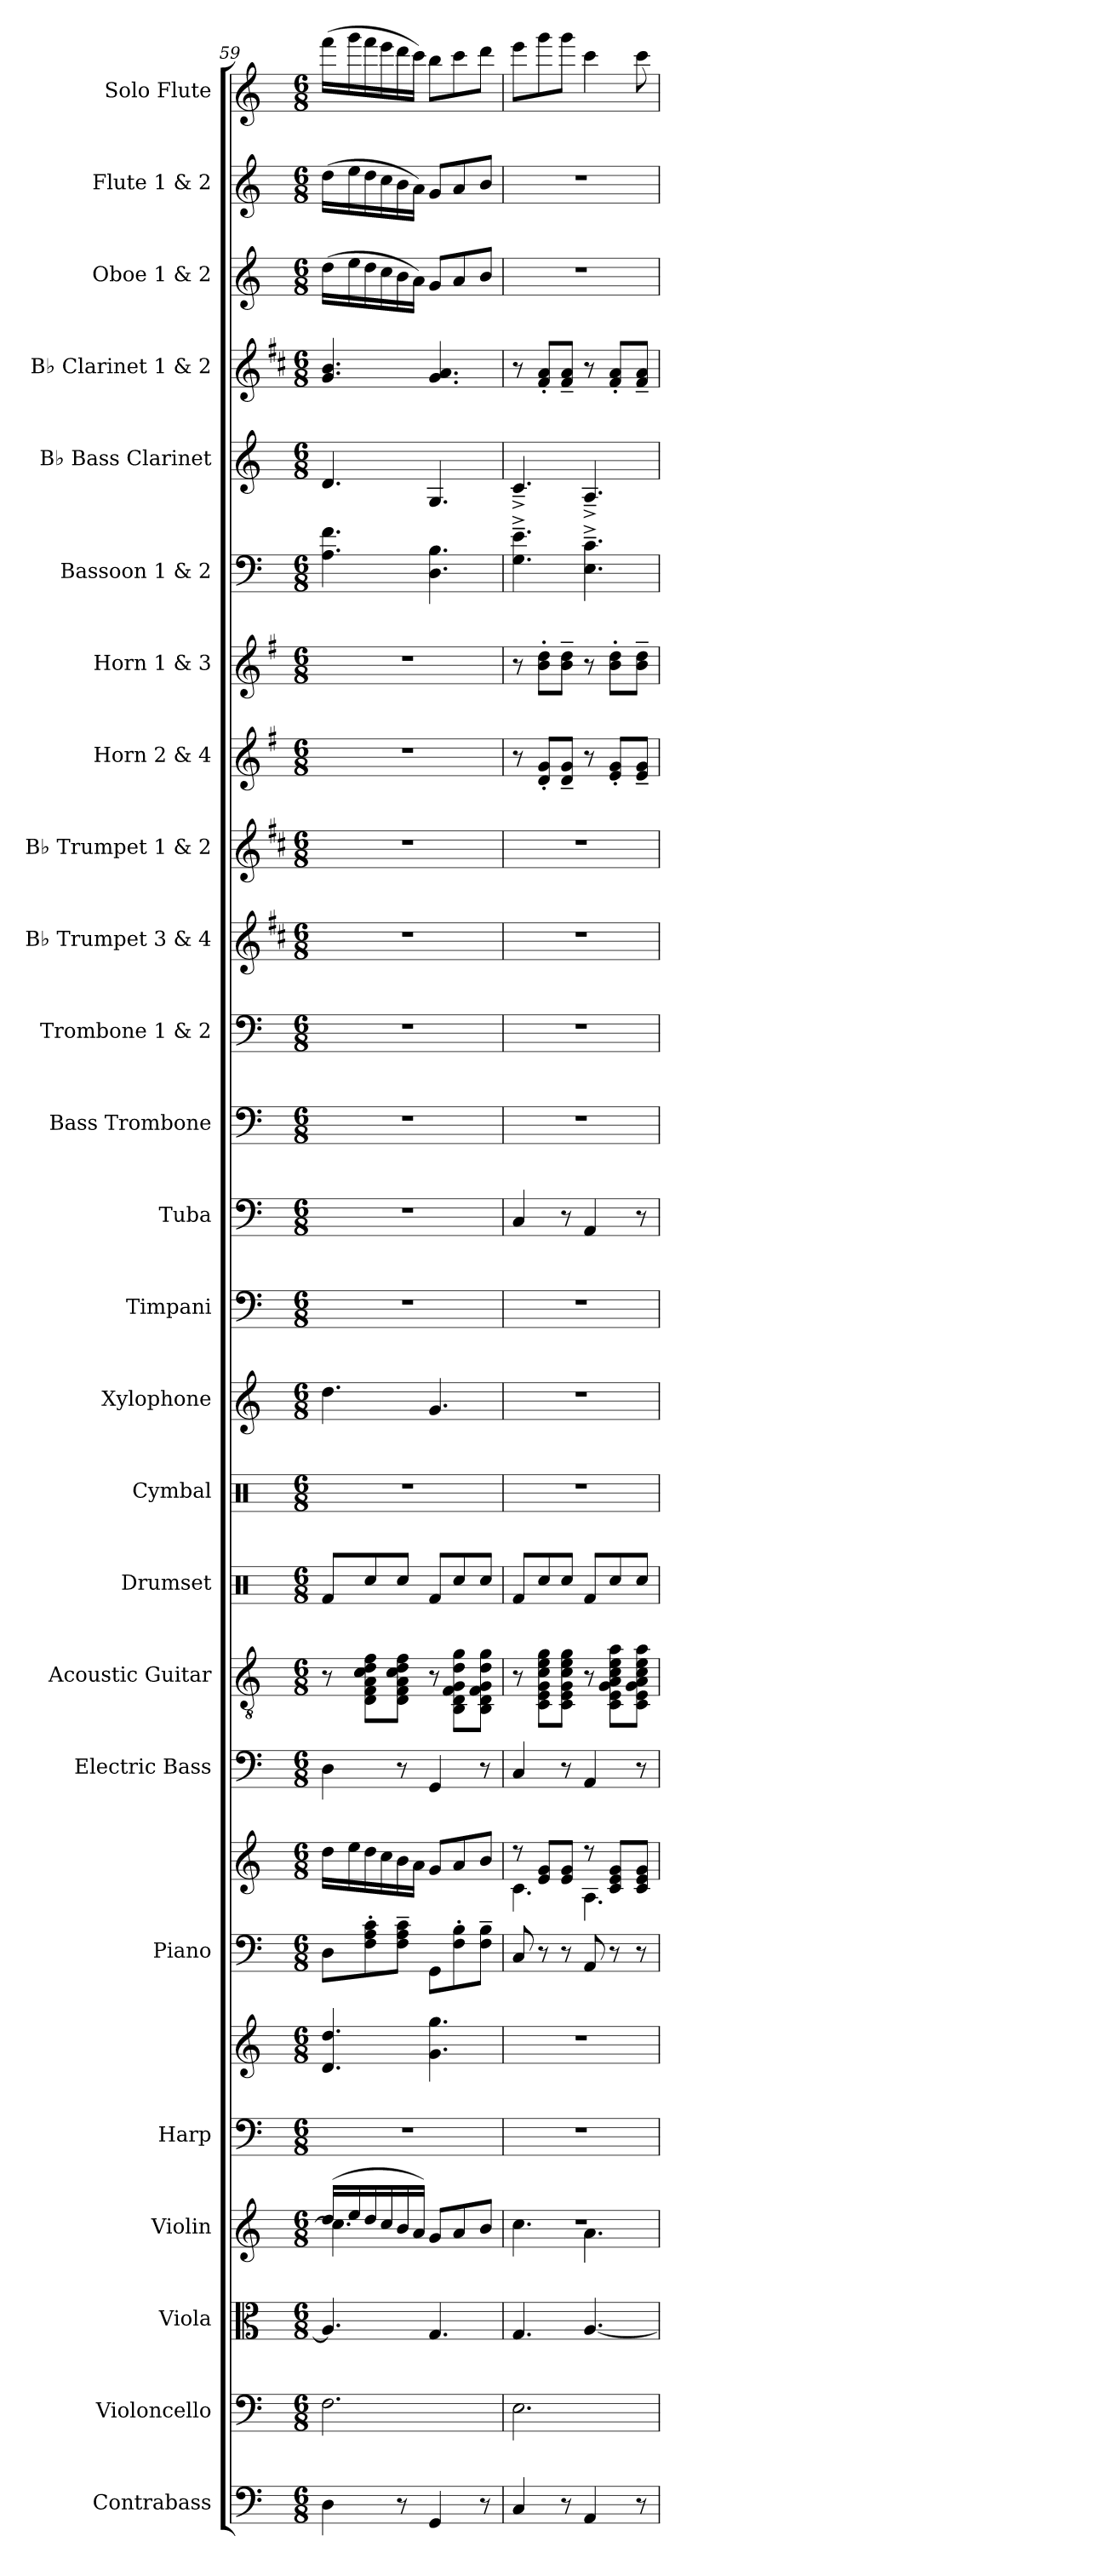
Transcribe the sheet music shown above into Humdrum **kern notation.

**kern	**kern	**kern	**kern	**kern	**kern	**kern	**kern	**kern	**kern	**kern	**kern	**kern	**kern	**kern	**kern	**kern	**kern	**kern	**kern	**kern	**kern	**kern	**kern	**kern	**kern	**kern
*part25	*part24	*part23	*part22	*part21	*part21	*part20	*part20	*part19	*part18	*part17	*part16	*part15	*part14	*part13	*part12	*part11	*part10	*part9	*part8	*part7	*part6	*part5	*part4	*part3	*part2	*part1
*staff27	*staff26	*staff25	*staff24	*staff23	*staff22	*staff21	*staff20	*staff19	*staff18	*staff17	*staff16	*staff15	*staff14	*staff13	*staff12	*staff11	*staff10	*staff9	*staff8	*staff7	*staff6	*staff5	*staff4	*staff3	*staff2	*staff1
*I"Contrabass	*I"Violoncello	*I"Viola	*I"Violin	*I"Harp	*	*I"Piano	*	*I"Electric Bass	*I"Acoustic Guitar	*I"Drumset	*I"Cymbal	*I"Xylophone	*I"Timpani	*I"Tuba	*I"Bass Trombone	*I"Trombone 1 &amp; 2	*I"B♭ Trumpet 3 &amp; 4	*I"B♭ Trumpet 1 &amp; 2	*I"Horn 2 &amp; 4	*I"Horn 1 &amp; 3	*I"Bassoon 1 &amp; 2	*I"B♭ Bass Clarinet	*I"B♭ Clarinet 1 &amp; 2	*I"Oboe 1 &amp; 2	*I"Flute 1 &amp; 2	*I"Solo Flute
*I'Cb.	*I'Vc.	*I'Vla.	*I'Vln.	*I'Hrp.	*	*I'Pno.	*	*I'El. B.	*I'Guit.	*I'D. Set	*I'Cym.	*I'Xyl.	*I'Timp.	*I'Tba.	*I'B. Tbn.	*I'Tbn. 1, 2	*I'B♭ Tpt. 3, 4	*I'B♭ Tpt. 1, 2	*I'Hn. 2, 4	*I'Hn. 1, 3	*I'Bsn. 1, 2	*I'B♭ B. Cl.	*I'B♭ Cl. 1, 2	*I'Ob. 1, 2	*I'Fl. 1, 2	*I'Solo
*clefF4	*clefF4	*clefC3	*clefG2	*clefF4	*clefG2	*clefF4	*clefG2	*clefF4	*clefGv2	*clefX	*clefX	*clefG2	*clefF4	*clefF4	*clefF4	*clefF4	*clefG2	*clefG2	*clefG2	*clefG2	*clefF4	*clefG2	*clefG2	*clefG2	*clefG2	*clefG2
*ITrd7c12	*	*	*	*	*	*	*	*ITrd7c12	*	*	*	*ITrd-14c-24	*	*	*	*	*ITrd1c2	*ITrd1c2	*ITrd4c7	*ITrd4c7	*	*ITrd8c14	*ITrd1c2	*	*	*
*k[]	*k[]	*k[]	*k[]	*k[]	*k[]	*k[]	*k[]	*k[]	*k[]	*k[]	*k[]	*k[]	*k[]	*k[]	*k[]	*k[]	*k[]	*k[]	*k[]	*k[]	*k[]	*k[]	*k[]	*k[]	*k[]	*k[]
*M6/8	*M6/8	*M6/8	*M6/8	*M6/8	*M6/8	*M6/8	*M6/8	*M6/8	*M6/8	*M6/8	*M6/8	*M6/8	*M6/8	*M6/8	*M6/8	*M6/8	*M6/8	*M6/8	*M6/8	*M6/8	*M6/8	*M6/8	*M6/8	*M6/8	*M6/8	*M6/8
=59	=59	=59	=59	=59	=59	=59	=59	=59	=59	=59	=59	=59	=59	=59	=59	=59	=59	=59	=59	=59	=59	=59	=59	=59	=59	=59
*	*	*	*^	*	*	*	*	*	*	*	*	*	*	*	*	*	*	*	*	*	*	*	*	*	*	*
4DD\	2.F\	4.A/]	(>16dd/LL	4.cc\]	2.r	4.d/ 4.dd/	8D\L	16dd\LL	4DD\	8r	8Rf/L	2.r	4.dddd\	2.r	2.r	2.r	2.r	2.r	2.r	2.r	2.r	4.A\ 4.f\	4.D/	4.f/ 4.a/	(>16dd\LL	(>16dd\LL	(>16fff\LL
.	.	.	16ee/	.	.	.	.	16ee\	.	.	.	.	.	.	.	.	.	.	.	.	.	.	.	.	16ee\	16ee\	16ggg\
.	.	.	16dd/	.	.	.	8F\' 8A\' 8c\'	16dd\	.	8D\ 8F\ 8A\ 8c\ 8d\ 8f\L	8Rcc/	.	.	.	.	.	.	.	.	.	.	.	.	.	16dd\	16dd\	16fff\
.	.	.	16cc/	.	.	.	.	16cc\	.	.	.	.	.	.	.	.	.	.	.	.	.	.	.	.	16cc\	16cc\	16eee\
8r	.	.	16b/	.	.	.	8F\~ 8A\~ 8c\~J	16b\	8r	8D\ 8F\ 8A\ 8c\ 8d\ 8f\J	8Rcc/J	.	.	.	.	.	.	.	.	.	.	.	.	.	16b\	16b\	16ddd\
.	.	.	16a/JJ)	.	.	.	.	16a\JJ	.	.	.	.	.	.	.	.	.	.	.	.	.	.	.	.	16a\JJ)	16a\JJ)	16ccc\JJ)
4GGG/	.	4.G/	8g/L	4.ryy	.	4.g\ 4.gg\	8GG\L	8g/L	4GGG/	8r	8Rf/L	.	4.ggg/	.	.	.	.	.	.	.	.	4.D\ 4.B\	4.GG/	4.f/ 4.g/	8g/L	8g/L	8bb\L
.	.	.	8a/	.	.	.	8F\' 8B\'	8a/	.	8BB\ 8D\ 8F\ 8G\ 8d\ 8g\L	8Rcc/	.	.	.	.	.	.	.	.	.	.	.	.	.	8a/	8a/	8ccc\
8r	.	.	8b/J	.	.	.	8F\~ 8B\~J	8b/J	8r	8BB\ 8D\ 8F\ 8G\ 8d\ 8g\J	8Rcc/J	.	.	.	.	.	.	.	.	.	.	.	.	.	8b/J	8b/J	8ddd\J
=60	=60	=60	=60	=60	=60	=60	=60	=60	=60	=60	=60	=60	=60	=60	=60	=60	=60	=60	=60	=60	=60	=60	=60	=60	=60	=60	=60
*	*	*	*	*	*	*	*	*^	*	*	*	*	*	*	*	*	*	*	*	*	*	*	*	*	*	*	*
4CC/	2.E\	4.G/	2.rdd	4.cc\	2.r	2.r	8C/	8r	4.c\	4CC/	8r	8Rf/L	2.r	2.r	2.r	4C/	2.r	2.r	2.r	2.r	8r	8r	4.G\~^ 4.e\~^	4.C~^/	8r	2.r	2.r	8eee\L
.	.	.	.	.	.	.	8r	8e/ 8g/L	.	.	8C\ 8E\ 8G\ 8c\ 8e\ 8g\L	8Rcc/	.	.	.	.	.	.	.	.	8G/' 8c/'L	8e\' 8g\'L	.	.	8e/' 8g/'L	.	.	8ggg\
8r	.	.	.	.	.	.	8r	8e/ 8g/J	.	8r	8C\ 8E\ 8G\ 8c\ 8e\ 8g\J	8Rcc/J	.	.	.	8r	.	.	.	.	8G/~ 8c/~J	8e\~ 8g\~J	.	.	8e/~ 8g/~J	.	.	8ggg\J
4AAA/	.	[4.A/	.	4.a\	.	.	8AA/	8r	4.A\	4AAA/	8r	8Rf/L	.	.	.	4AA/	.	.	.	.	8r	8r	4.E\~^ 4.c\~^	4.AA~^/	8r	.	.	4ccc\
.	.	.	.	.	.	.	8r	8c/ 8e/ 8g/L	.	.	8C\ 8E\ 8G\ 8A\ 8c\ 8e\ 8a\L	8Rcc/	.	.	.	.	.	.	.	.	8A/' 8c/'L	8e\' 8g\'L	.	.	8e/' 8g/'L	.	.	.
8r	.	.	.	.	.	.	8r	8c/ 8e/ 8g/J	.	8r	8C\ 8E\ 8G\ 8A\ 8c\ 8e\ 8a\J	8Rcc/J	.	.	.	8r	.	.	.	.	8A/~ 8c/~J	8e\~ 8g\~J	.	.	8e/~ 8g/~J	.	.	8ccc\
*	*	*	*v	*v	*	*	*	*v	*v	*	*	*	*	*	*	*	*	*	*	*	*	*	*	*	*	*	*	*
=	=	=	=	=	=	=	=	=	=	=	=	=	=	=	=	=	=	=	=	=	=	=	=	=	=	=
*-	*-	*-	*-	*-	*-	*-	*-	*-	*-	*-	*-	*-	*-	*-	*-	*-	*-	*-	*-	*-	*-	*-	*-	*-	*-	*-
